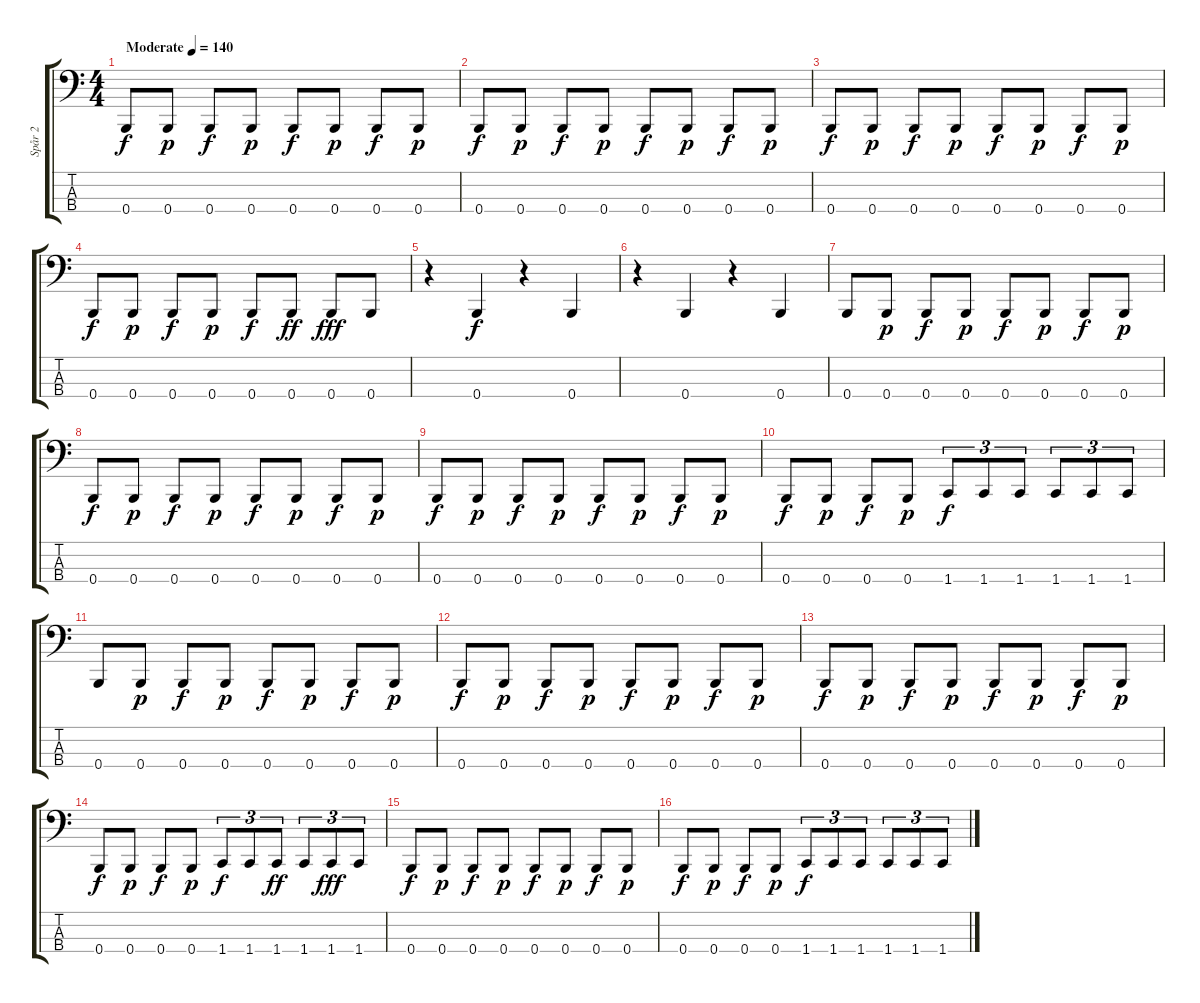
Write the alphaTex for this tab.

\track ("Spår 2" "Spår 2") {instrument electricbassfinger}
\staff {score tabs}
\tuning (E2 B1 Gb1 B0) {hide}
\ts (4 4)
\tempo (140 "Moderate")
\clef f4
\ks c
0.4.8{dy f instrument electricbassfinger} 0.4.8{dy p} 0.4.8{dy f} 0.4.8{dy p} 0.4.8{dy f} 0.4.8{dy p} 0.4.8{dy f} 0.4.8{dy p} |
0.4.8{dy f} 0.4.8{dy p} 0.4.8{dy f} 0.4.8{dy p} 0.4.8{dy f} 0.4.8{dy p} 0.4.8{dy f} 0.4.8{dy p} |
0.4.8{dy f} 0.4.8{dy p} 0.4.8{dy f} 0.4.8{dy p} 0.4.8{dy f} 0.4.8{dy p} 0.4.8{dy f} 0.4.8{dy p} |
0.4.8{dy f} 0.4.8{dy p} 0.4.8{dy f} 0.4.8{dy p} 0.4.8{dy f} 0.4.8{dy ff} 0.4.8{dy fff} 0.4.8 |
r.4 0.4.4{dy f} r.4 0.4.4 |
r.4 0.4.4 r.4 0.4.4 |
0.4.8 0.4.8{dy p} 0.4.8{dy f} 0.4.8{dy p} 0.4.8{dy f} 0.4.8{dy p} 0.4.8{dy f} 0.4.8{dy p} |
0.4.8{dy f} 0.4.8{dy p} 0.4.8{dy f} 0.4.8{dy p} 0.4.8{dy f} 0.4.8{dy p} 0.4.8{dy f} 0.4.8{dy p} |
0.4.8{dy f} 0.4.8{dy p} 0.4.8{dy f} 0.4.8{dy p} 0.4.8{dy f} 0.4.8{dy p} 0.4.8{dy f} 0.4.8{dy p} |
0.4.8{dy f} 0.4.8{dy p} 0.4.8{dy f} 0.4.8{dy p} 1.4.8{tu (3 2) dy f} 1.4.8{tu (3 2)} 1.4.8{tu (3 2)} 1.4.8{tu (3 2)} 1.4.8{tu (3 2)} 1.4.8{tu (3 2)} |
0.4.8 0.4.8{dy p} 0.4.8{dy f} 0.4.8{dy p} 0.4.8{dy f} 0.4.8{dy p} 0.4.8{dy f} 0.4.8{dy p} |
0.4.8{dy f} 0.4.8{dy p} 0.4.8{dy f} 0.4.8{dy p} 0.4.8{dy f} 0.4.8{dy p} 0.4.8{dy f} 0.4.8{dy p} |
0.4.8{dy f} 0.4.8{dy p} 0.4.8{dy f} 0.4.8{dy p} 0.4.8{dy f} 0.4.8{dy p} 0.4.8{dy f} 0.4.8{dy p} |
0.4.8{dy f} 0.4.8{dy p} 0.4.8{dy f} 0.4.8{dy p} 1.4.8{tu (3 2) dy f} 1.4.8{tu (3 2)} 1.4.8{tu (3 2) dy ff} 1.4.8{tu (3 2)} 1.4.8{tu (3 2) dy fff} 1.4.8{tu (3 2)} |
0.4.8{dy f} 0.4.8{dy p} 0.4.8{dy f} 0.4.8{dy p} 0.4.8{dy f} 0.4.8{dy p} 0.4.8{dy f} 0.4.8{dy p} |
0.4.8{dy f} 0.4.8{dy p} 0.4.8{dy f} 0.4.8{dy p} 1.4.8{tu (3 2) dy f} 1.4.8{tu (3 2)} 1.4.8{tu (3 2)} 1.4.8{tu (3 2)} 1.4.8{tu (3 2)} 1.4.8{tu (3 2)}
